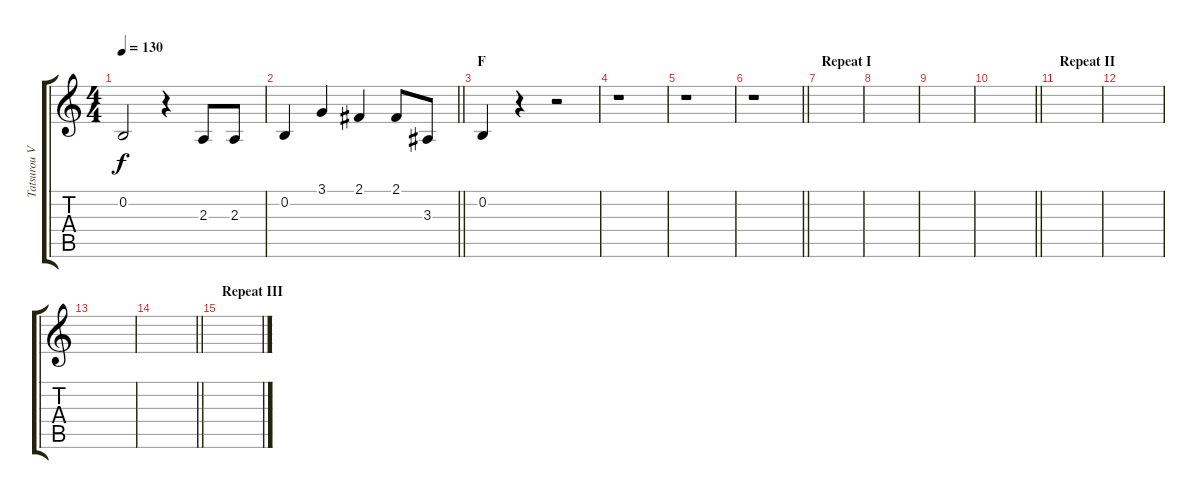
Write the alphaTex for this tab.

\track ("Tatsurou Vocals" "Tatsurou V") {instrument tenorsax}
\staff {score tabs}
\tuning (E4 B3 G3 D3 A2 E2) {hide}
\ts (4 4)
\tempo 130
\clef g2
\ks c
0.2.2{dy f} r.4 2.3.8 2.3.8 |
\barLineRight lightlight
0.2.4 3.1.4 2.1.4 2.1.8 3.3.8 |
\section ("" "F")
0.2.4 r.4 r.2 |
r.1 |
r.1 |
\barLineRight lightlight
r.1 |
\section ("" "Repeat I")
|
|
|
\barLineRight lightlight
|
\section ("" "Repeat II")
|
|
|
\barLineRight lightlight
|
\section ("" "Repeat III")
